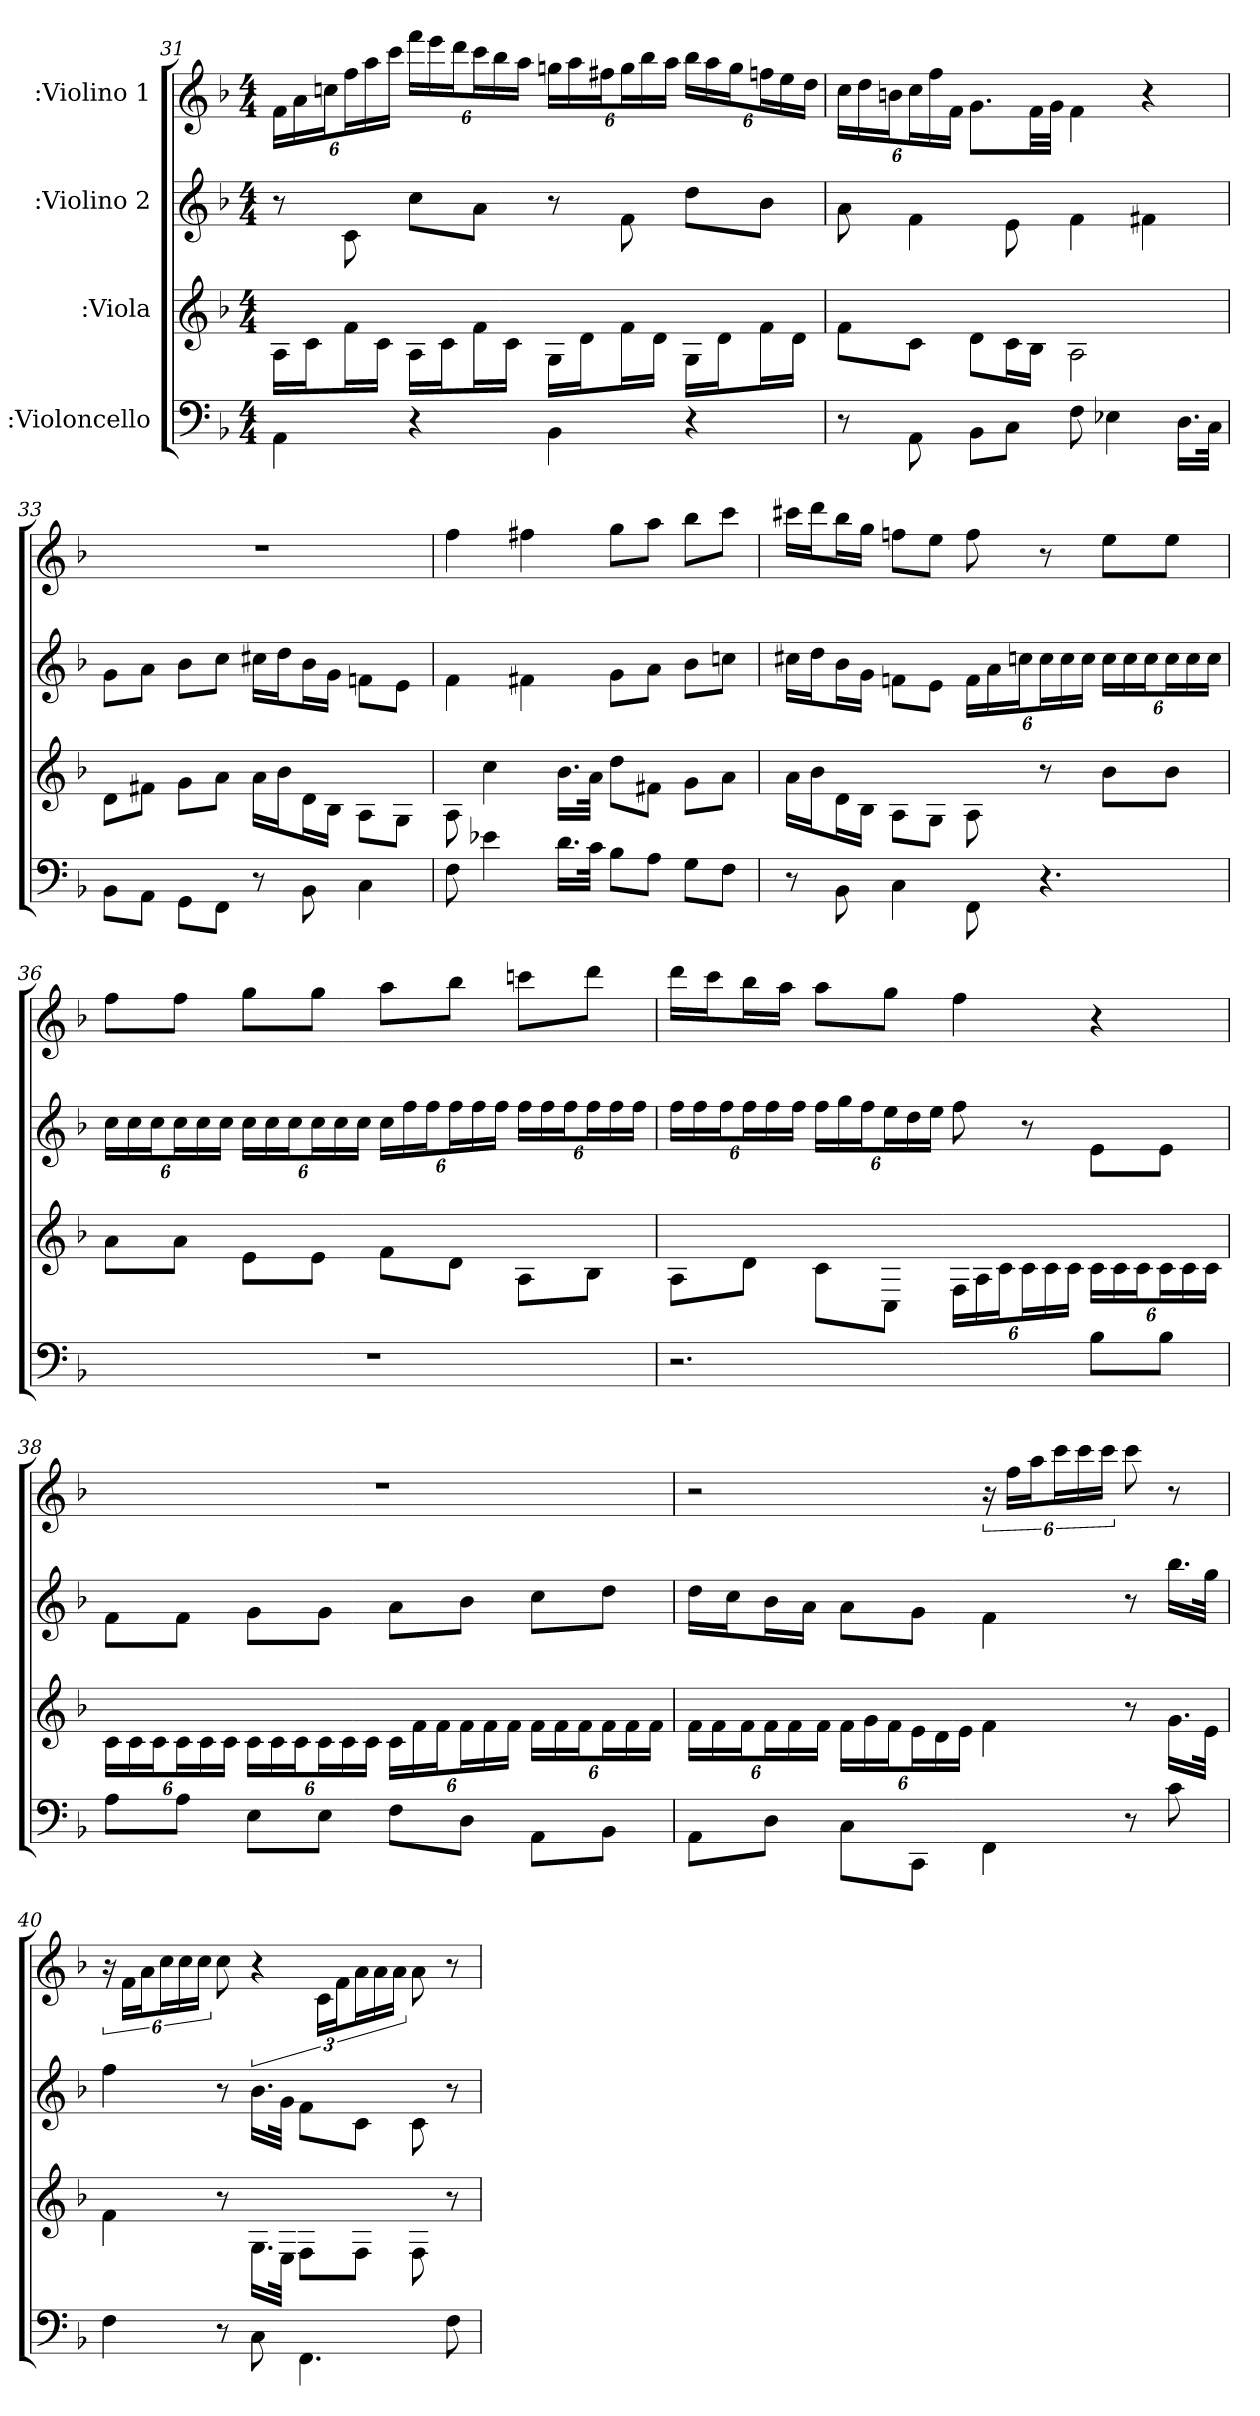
**kern	**kern	**kern	**kern
*part4	*part3	*part2	*part1
*staff4	*staff3	*staff2	*staff1
*I":Violoncello	*I":Viola	*I":Violino 2	*I":Violino 1
*k[b-]	*k[b-]	*k[b-]	*k[b-]
*d:	*d:	*d:	*d:
*M4/4	*M4/4	*M4/4	*M4/4
=31	=31	=31	=31
4AA\	16A\LL	8r	24f\LL
.	.	.	24a\
.	16c\J	.	.
.	.	.	24ccn\J
.	16f\L	8c\	24ff\L
.	.	.	24aa\
.	16c\JJ	.	.
.	.	.	24ccc\JJ
4r	16A\LL	8cc\L	24fff\LL
.	.	.	24eee\
.	16c\J	.	.
.	.	.	24ddd\J
.	16f\L	8a\J	24ccc\L
.	.	.	24bb-\
.	16c\JJ	.	.
.	.	.	24aa\JJ
4BB-\	16G\LL	8r	24ggn\LL
.	.	.	24aa\
.	16d\J	.	.
.	.	.	24ff#X\J
.	16f\L	8f\	24gg\L
.	.	.	24bb-\
.	16d\JJ	.	.
.	.	.	24aa\JJ
4r	16G\LL	8dd\L	24bb-\LL
.	.	.	24aa\
.	16d\J	.	.
.	.	.	24gg\J
.	16f\L	8b-\J	24ffn\L
.	.	.	24ee\
.	16d\JJ	.	.
.	.	.	24dd\JJ
=32	=32	=32	=32
8r	8f\L	8a\	24cc\LL
.	.	.	24dd\
.	.	.	24bn\J
8AA\	8c\J	4f\	24cc\L
.	.	.	24ff\
.	.	.	24f\JJ
8BB-\L	8d\L	.	8.g\L
8C\J	16c\L	8e\	.
.	16B-\JJ	.	32f\LL
.	.	.	32g\JJJ
8F\	2A\	4f\	4f\
4E-X\	.	.	.
.	.	4f#X\	4r
16.D\LL	.	.	.
32C\JJk	.	.	.
=33	=33	=33	=33
8BB-\L	8d\L	8g\L	1r
8AA\J	8f#X\J	8a\J	.
8GG\L	8g\L	8b-\L	.
8FF\J	8a\J	8cc\J	.
8r	16a\LL	16cc#X\LL	.
.	16b-\J	16dd\J	.
8BB-\	16d\L	16b-\L	.
.	16B-\JJ	16g\JJ	.
4C\	8A\L	8fn\L	.
.	8G\J	8e\J	.
=34	=34	=34	=34
8F\	8A\	4f\	4ff\
4e-X\	4cc\	.	.
.	.	4f#X\	4ff#X\
16.d\LL	16.b-\LL	.	.
32c\JJk	32a\JJk	.	.
8B-\L	8dd\L	8g\L	8gg\L
8A\J	8f#X\J	8a\J	8aa\J
8G\L	8g\L	8b-\L	8bb-\L
8F\J	8a\J	8ccn\J	8ccc\J
=35	=35	=35	=35
8r	16a\LL	16cc#X\LL	16ccc#X\LL
.	16b-\J	16dd\J	16ddd\J
8BB-\	16d\L	16b-\L	16bb-\L
.	16B-\JJ	16g\JJ	16gg\JJ
4C\	8A\L	8fn\L	8ffn\L
.	8G\J	8e\J	8ee\J
8FF\	8A\	24f\LL	8ff\
.	.	24a\	.
.	.	24ccn\J	.
4.r	8r	24cc\L	8r
.	.	24cc\	.
.	.	24cc\JJ	.
.	8b-\L	24cc\LL	8ee\L
.	.	24cc\	.
.	.	24cc\J	.
.	8b-\J	24cc\L	8ee\J
.	.	24cc\	.
.	.	24cc\JJ	.
=36	=36	=36	=36
1r	8a\L	24cc\LL	8ff\L
.	.	24cc\	.
.	.	24cc\J	.
.	8a\J	24cc\L	8ff\J
.	.	24cc\	.
.	.	24cc\JJ	.
.	8e\L	24cc\LL	8gg\L
.	.	24cc\	.
.	.	24cc\J	.
.	8e\J	24cc\L	8gg\J
.	.	24cc\	.
.	.	24cc\JJ	.
.	8f\L	24cc\LL	8aa\L
.	.	24ff\	.
.	.	24ff\J	.
.	8d\J	24ff\L	8bb-\J
.	.	24ff\	.
.	.	24ff\JJ	.
.	8A\L	24ff\LL	8cccn\L
.	.	24ff\	.
.	.	24ff\J	.
.	8B-\J	24ff\L	8ddd\J
.	.	24ff\	.
.	.	24ff\JJ	.
=37	=37	=37	=37
2.r	8A\L	24ff\LL	16ddd\LL
.	.	24ff\	.
.	.	.	16ccc\J
.	.	24ff\J	.
.	8d\J	24ff\L	16bb-\L
.	.	24ff\	.
.	.	.	16aa\JJ
.	.	24ff\JJ	.
.	8c\L	24ff\LL	8aa\L
.	.	24gg\	.
.	.	24ff\J	.
.	8C\J	24ee\L	8gg\J
.	.	24dd\	.
.	.	24ee\JJ	.
.	24F\LL	8ff\	4ff\
.	24A\	.	.
.	24c\J	.	.
.	24c\L	8r	.
.	24c\	.	.
.	24c\JJ	.	.
8B-\L	24c\LL	8e\L	4r
.	24c\	.	.
.	24c\J	.	.
8B-\J	24c\L	8e\J	.
.	24c\	.	.
.	24c\JJ	.	.
=38	=38	=38	=38
8A\L	24c\LL	8f\L	1r
.	24c\	.	.
.	24c\J	.	.
8A\J	24c\L	8f\J	.
.	24c\	.	.
.	24c\JJ	.	.
8E\L	24c\LL	8g\L	.
.	24c\	.	.
.	24c\J	.	.
8E\J	24c\L	8g\J	.
.	24c\	.	.
.	24c\JJ	.	.
8F\L	24c\LL	8a\L	.
.	24f\	.	.
.	24f\J	.	.
8D\J	24f\L	8b-\J	.
.	24f\	.	.
.	24f\JJ	.	.
8AA\L	24f\LL	8cc\L	.
.	24f\	.	.
.	24f\J	.	.
8BB-\J	24f\L	8dd\J	.
.	24f\	.	.
.	24f\JJ	.	.
=39	=39	=39	=39
8AA\L	24f\LL	16dd\LL	2r
.	24f\	.	.
.	.	16cc\J	.
.	24f\J	.	.
8D\J	24f\L	16b-\L	.
.	24f\	.	.
.	.	16a\JJ	.
.	24f\JJ	.	.
8C\L	24f\LL	8a\L	.
.	24g\	.	.
.	24f\J	.	.
8CC\J	24e\L	8g\J	.
.	24d\	.	.
.	24e\JJ	.	.
4FF\	4f\	4f\	24r
.	.	.	24ff\LL
.	.	.	24aa\J
.	.	.	24ccc\L
.	.	.	24ccc\
.	.	.	24ccc\JJ
8r	8r	8r	8ccc\
8c\	16.g\LL	16.bb-\LL	8r
.	32e\JJk	32gg\JJk	.
=40	=40	=40	=40
4F\	4f\	4ff\	24r
.	.	.	24f\LL
.	.	.	24a\J
.	.	.	24cc\L
.	.	.	24cc\
.	.	.	24cc\JJ
8r	8r	8r	8cc\
8C\	16.G\LL	16.b-\LL	6r
.	32E\JJk	32g\JJk	.
4.FF\	8F\L	8f\L	.
.	.	.	24c\LL
.	.	.	24f\J
.	8F\J	8c\J	24a\L
.	.	.	24a\
.	.	.	24a\JJ
.	8F\	8c\	8a\
8F\	8r	8r	8r
=	=	=	=
*-	*-	*-	*-
